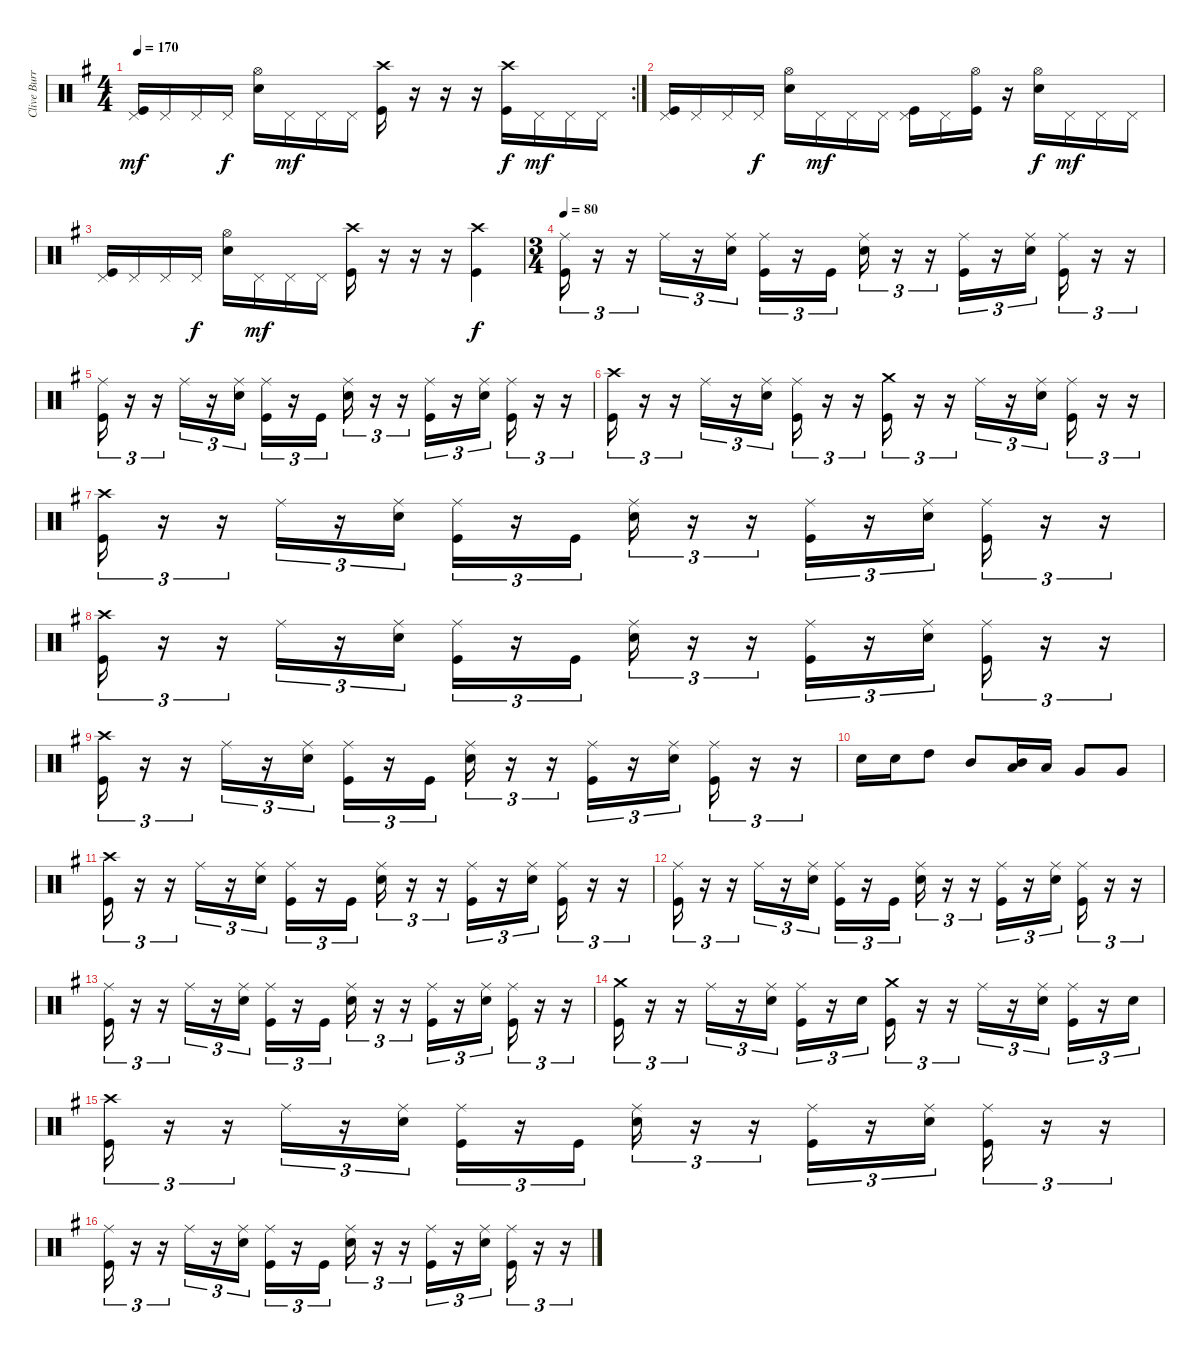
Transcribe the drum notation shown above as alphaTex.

\track ("Clive Burr" "Clive Burr") {instrument percussion}
\staff {score}
\articulation defaults
\rc 2
\ts (4 4)
\tempo 170
\clef neutral
\ks g
("Pedal Hi-Hat (hit)" "Kick (hit)").16{dy mf} "Pedal Hi-Hat (hit)".16 "Pedal Hi-Hat (hit)".16 "Pedal Hi-Hat (hit)".16{dy f} ("Hi-Hat (open)" "Electric Snare (hit)").16 "Pedal Hi-Hat (hit)".16{dy mf} "Pedal Hi-Hat (hit)".16 "Pedal Hi-Hat (hit)".16 ("Crash high (hit)" "Kick (hit)").16 r.16 r.16 r.16 ("Crash high (hit)" "Kick (hit)").16{dy f} "Pedal Hi-Hat (hit)".16{dy mf} "Pedal Hi-Hat (hit)".16 "Pedal Hi-Hat (hit)".16 |
("Pedal Hi-Hat (hit)" "Kick (hit)").16 "Pedal Hi-Hat (hit)".16 "Pedal Hi-Hat (hit)".16 "Pedal Hi-Hat (hit)".16{dy f} ("Hi-Hat (open)" "Electric Snare (hit)").16 "Pedal Hi-Hat (hit)".16{dy mf} "Pedal Hi-Hat (hit)".16 "Pedal Hi-Hat (hit)".16 ("Pedal Hi-Hat (hit)" "Kick (hit)").16 "Pedal Hi-Hat (hit)".16 ("Hi-Hat (open)" "Kick (hit)").16 r.16 ("Hi-Hat (open)" "Electric Snare (hit)").16{dy f} "Pedal Hi-Hat (hit)".16{dy mf} "Pedal Hi-Hat (hit)".16 "Pedal Hi-Hat (hit)".16 |
("Pedal Hi-Hat (hit)" "Kick (hit)").16 "Pedal Hi-Hat (hit)".16 "Pedal Hi-Hat (hit)".16 "Pedal Hi-Hat (hit)".16{dy f} ("Hi-Hat (open)" "Electric Snare (hit)").16 "Pedal Hi-Hat (hit)".16{dy mf} "Pedal Hi-Hat (hit)".16 "Pedal Hi-Hat (hit)".16 ("Crash high (hit)" "Kick (hit)").16 r.16 r.16 r.16 ("Crash high (hit)" "Kick (hit)").4{dy f} |
\ts (3 4)
\tempo 80
("Ride (middle)" "Kick (hit)").16{tu (3 2)} r.16{tu (3 2)} r.16{tu (3 2)} "Ride (middle)".16{tu (3 2)} r.16{tu (3 2)} ("Ride (middle)" "Electric Snare (hit)").16{tu (3 2)} ("Ride (middle)" "Kick (hit)").16{tu (3 2)} r.16{tu (3 2)} "Kick (hit)".16{tu (3 2)} ("Ride (middle)" "Electric Snare (hit)").16{tu (3 2)} r.16{tu (3 2)} r.16{tu (3 2)} ("Ride (middle)" "Kick (hit)").16{tu (3 2)} r.16{tu (3 2)} ("Ride (middle)" "Electric Snare (hit)").16{tu (3 2)} ("Ride (middle)" "Kick (hit)").16{tu (3 2)} r.16{tu (3 2)} r.16{tu (3 2)} |
("Ride (middle)" "Kick (hit)").16{tu (3 2)} r.16{tu (3 2)} r.16{tu (3 2)} "Ride (middle)".16{tu (3 2)} r.16{tu (3 2)} ("Ride (middle)" "Electric Snare (hit)").16{tu (3 2)} ("Ride (middle)" "Kick (hit)").16{tu (3 2)} r.16{tu (3 2)} "Kick (hit)".16{tu (3 2)} ("Ride (middle)" "Electric Snare (hit)").16{tu (3 2)} r.16{tu (3 2)} r.16{tu (3 2)} ("Ride (middle)" "Kick (hit)").16{tu (3 2)} r.16{tu (3 2)} ("Ride (middle)" "Electric Snare (hit)").16{tu (3 2)} ("Ride (middle)" "Kick (hit)").16{tu (3 2)} r.16{tu (3 2)} r.16{tu (3 2)} |
("Crash high (hit)" "Kick (hit)").16{tu (3 2)} r.16{tu (3 2)} r.16{tu (3 2)} "Ride (middle)".16{tu (3 2)} r.16{tu (3 2)} ("Ride (middle)" "Electric Snare (hit)").16{tu (3 2)} ("Ride (middle)" "Kick (hit)").16{tu (3 2)} r.16{tu (3 2)} r.16{tu (3 2)} ("Crash medium (hit)" "Kick (hit)").16{tu (3 2)} r.16{tu (3 2)} r.16{tu (3 2)} "Ride (middle)".16{tu (3 2)} r.16{tu (3 2)} ("Ride (middle)" "Electric Snare (hit)").16{tu (3 2)} ("Ride (middle)" "Kick (hit)").16{tu (3 2)} r.16{tu (3 2)} r.16{tu (3 2)} |
("Crash high (hit)" "Kick (hit)").16{tu (3 2)} r.16{tu (3 2)} r.16{tu (3 2)} "Ride (middle)".16{tu (3 2)} r.16{tu (3 2)} ("Ride (middle)" "Electric Snare (hit)").16{tu (3 2)} ("Ride (middle)" "Kick (hit)").16{tu (3 2)} r.16{tu (3 2)} "Kick (hit)".16{tu (3 2)} ("Ride (middle)" "Electric Snare (hit)").16{tu (3 2)} r.16{tu (3 2)} r.16{tu (3 2)} ("Ride (middle)" "Kick (hit)").16{tu (3 2)} r.16{tu (3 2)} ("Ride (middle)" "Electric Snare (hit)").16{tu (3 2)} ("Ride (middle)" "Kick (hit)").16{tu (3 2)} r.16{tu (3 2)} r.16{tu (3 2)} |
("Crash high (hit)" "Kick (hit)").16{tu (3 2)} r.16{tu (3 2)} r.16{tu (3 2)} "Ride (middle)".16{tu (3 2)} r.16{tu (3 2)} ("Ride (middle)" "Electric Snare (hit)").16{tu (3 2)} ("Ride (middle)" "Kick (hit)").16{tu (3 2)} r.16{tu (3 2)} "Kick (hit)".16{tu (3 2)} ("Ride (middle)" "Electric Snare (hit)").16{tu (3 2)} r.16{tu (3 2)} r.16{tu (3 2)} ("Ride (middle)" "Kick (hit)").16{tu (3 2)} r.16{tu (3 2)} ("Ride (middle)" "Electric Snare (hit)").16{tu (3 2)} ("Ride (middle)" "Kick (hit)").16{tu (3 2)} r.16{tu (3 2)} r.16{tu (3 2)} |
("Crash high (hit)" "Kick (hit)").16{tu (3 2)} r.16{tu (3 2)} r.16{tu (3 2)} "Ride (middle)".16{tu (3 2)} r.16{tu (3 2)} ("Ride (middle)" "Electric Snare (hit)").16{tu (3 2)} ("Ride (middle)" "Kick (hit)").16{tu (3 2)} r.16{tu (3 2)} "Kick (hit)".16{tu (3 2)} ("Ride (middle)" "Electric Snare (hit)").16{tu (3 2)} r.16{tu (3 2)} r.16{tu (3 2)} ("Ride (middle)" "Kick (hit)").16{tu (3 2)} r.16{tu (3 2)} ("Ride (middle)" "Electric Snare (hit)").16{tu (3 2)} ("Ride (middle)" "Kick (hit)").16{tu (3 2)} r.16{tu (3 2)} r.16{tu (3 2)} |
"Electric Snare (hit)".16 "Electric Snare (hit)".16 "High Tom (hit)".8 "Mid Tom (hit)".8 ("Mid Tom (hit)" "Low Tom (hit)").16 "Low Tom (hit)".16 "Very Low Tom (hit)".8 "Very Low Tom (hit)".8 |
("Crash high (hit)" "Kick (hit)").16{tu (3 2)} r.16{tu (3 2)} r.16{tu (3 2)} "Ride (middle)".16{tu (3 2)} r.16{tu (3 2)} ("Ride (middle)" "Electric Snare (hit)").16{tu (3 2)} ("Ride (middle)" "Kick (hit)").16{tu (3 2)} r.16{tu (3 2)} "Kick (hit)".16{tu (3 2)} ("Ride (middle)" "Electric Snare (hit)").16{tu (3 2)} r.16{tu (3 2)} r.16{tu (3 2)} ("Ride (middle)" "Kick (hit)").16{tu (3 2)} r.16{tu (3 2)} ("Ride (middle)" "Electric Snare (hit)").16{tu (3 2)} ("Ride (middle)" "Kick (hit)").16{tu (3 2)} r.16{tu (3 2)} r.16{tu (3 2)} |
("Ride (middle)" "Kick (hit)").16{tu (3 2)} r.16{tu (3 2)} r.16{tu (3 2)} "Ride (middle)".16{tu (3 2)} r.16{tu (3 2)} ("Ride (middle)" "Electric Snare (hit)").16{tu (3 2)} ("Ride (middle)" "Kick (hit)").16{tu (3 2)} r.16{tu (3 2)} "Kick (hit)".16{tu (3 2)} ("Ride (middle)" "Electric Snare (hit)").16{tu (3 2)} r.16{tu (3 2)} r.16{tu (3 2)} ("Ride (middle)" "Kick (hit)").16{tu (3 2)} r.16{tu (3 2)} ("Ride (middle)" "Electric Snare (hit)").16{tu (3 2)} ("Ride (middle)" "Kick (hit)").16{tu (3 2)} r.16{tu (3 2)} r.16{tu (3 2)} |
("Ride (middle)" "Kick (hit)").16{tu (3 2)} r.16{tu (3 2)} r.16{tu (3 2)} "Ride (middle)".16{tu (3 2)} r.16{tu (3 2)} ("Ride (middle)" "Electric Snare (hit)").16{tu (3 2)} ("Ride (middle)" "Kick (hit)").16{tu (3 2)} r.16{tu (3 2)} "Kick (hit)".16{tu (3 2)} ("Ride (middle)" "Electric Snare (hit)").16{tu (3 2)} r.16{tu (3 2)} r.16{tu (3 2)} ("Ride (middle)" "Kick (hit)").16{tu (3 2)} r.16{tu (3 2)} ("Ride (middle)" "Electric Snare (hit)").16{tu (3 2)} ("Ride (middle)" "Kick (hit)").16{tu (3 2)} r.16{tu (3 2)} r.16{tu (3 2)} |
("Crash medium (hit)" "Kick (hit)").16{tu (3 2)} r.16{tu (3 2)} r.16{tu (3 2)} "Ride (middle)".16{tu (3 2)} r.16{tu (3 2)} ("Ride (middle)" "Electric Snare (hit)").16{tu (3 2)} ("Ride (middle)" "Kick (hit)").16{tu (3 2)} r.16{tu (3 2)} "Electric Snare (hit)".16{tu (3 2)} ("Crash medium (hit)" "Kick (hit)").16{tu (3 2)} r.16{tu (3 2)} r.16{tu (3 2)} "Ride (middle)".16{tu (3 2)} r.16{tu (3 2)} ("Ride (middle)" "Electric Snare (hit)").16{tu (3 2)} ("Ride (middle)" "Kick (hit)").16{tu (3 2)} r.16{tu (3 2)} "Electric Snare (hit)".16{tu (3 2)} |
("Crash high (hit)" "Kick (hit)").16{tu (3 2)} r.16{tu (3 2)} r.16{tu (3 2)} "Ride (middle)".16{tu (3 2)} r.16{tu (3 2)} ("Ride (middle)" "Electric Snare (hit)").16{tu (3 2)} ("Ride (middle)" "Kick (hit)").16{tu (3 2)} r.16{tu (3 2)} "Kick (hit)".16{tu (3 2)} ("Ride (middle)" "Electric Snare (hit)").16{tu (3 2)} r.16{tu (3 2)} r.16{tu (3 2)} ("Ride (middle)" "Kick (hit)").16{tu (3 2)} r.16{tu (3 2)} ("Ride (middle)" "Electric Snare (hit)").16{tu (3 2)} ("Ride (middle)" "Kick (hit)").16{tu (3 2)} r.16{tu (3 2)} r.16{tu (3 2)} |
("Ride (middle)" "Kick (hit)").16{tu (3 2)} r.16{tu (3 2)} r.16{tu (3 2)} "Ride (middle)".16{tu (3 2)} r.16{tu (3 2)} ("Ride (middle)" "Electric Snare (hit)").16{tu (3 2)} ("Ride (middle)" "Kick (hit)").16{tu (3 2)} r.16{tu (3 2)} "Kick (hit)".16{tu (3 2)} ("Ride (middle)" "Electric Snare (hit)").16{tu (3 2)} r.16{tu (3 2)} r.16{tu (3 2)} ("Ride (middle)" "Kick (hit)").16{tu (3 2)} r.16{tu (3 2)} ("Ride (middle)" "Electric Snare (hit)").16{tu (3 2)} ("Ride (middle)" "Kick (hit)").16{tu (3 2)} r.16{tu (3 2)} r.16{tu (3 2)}
